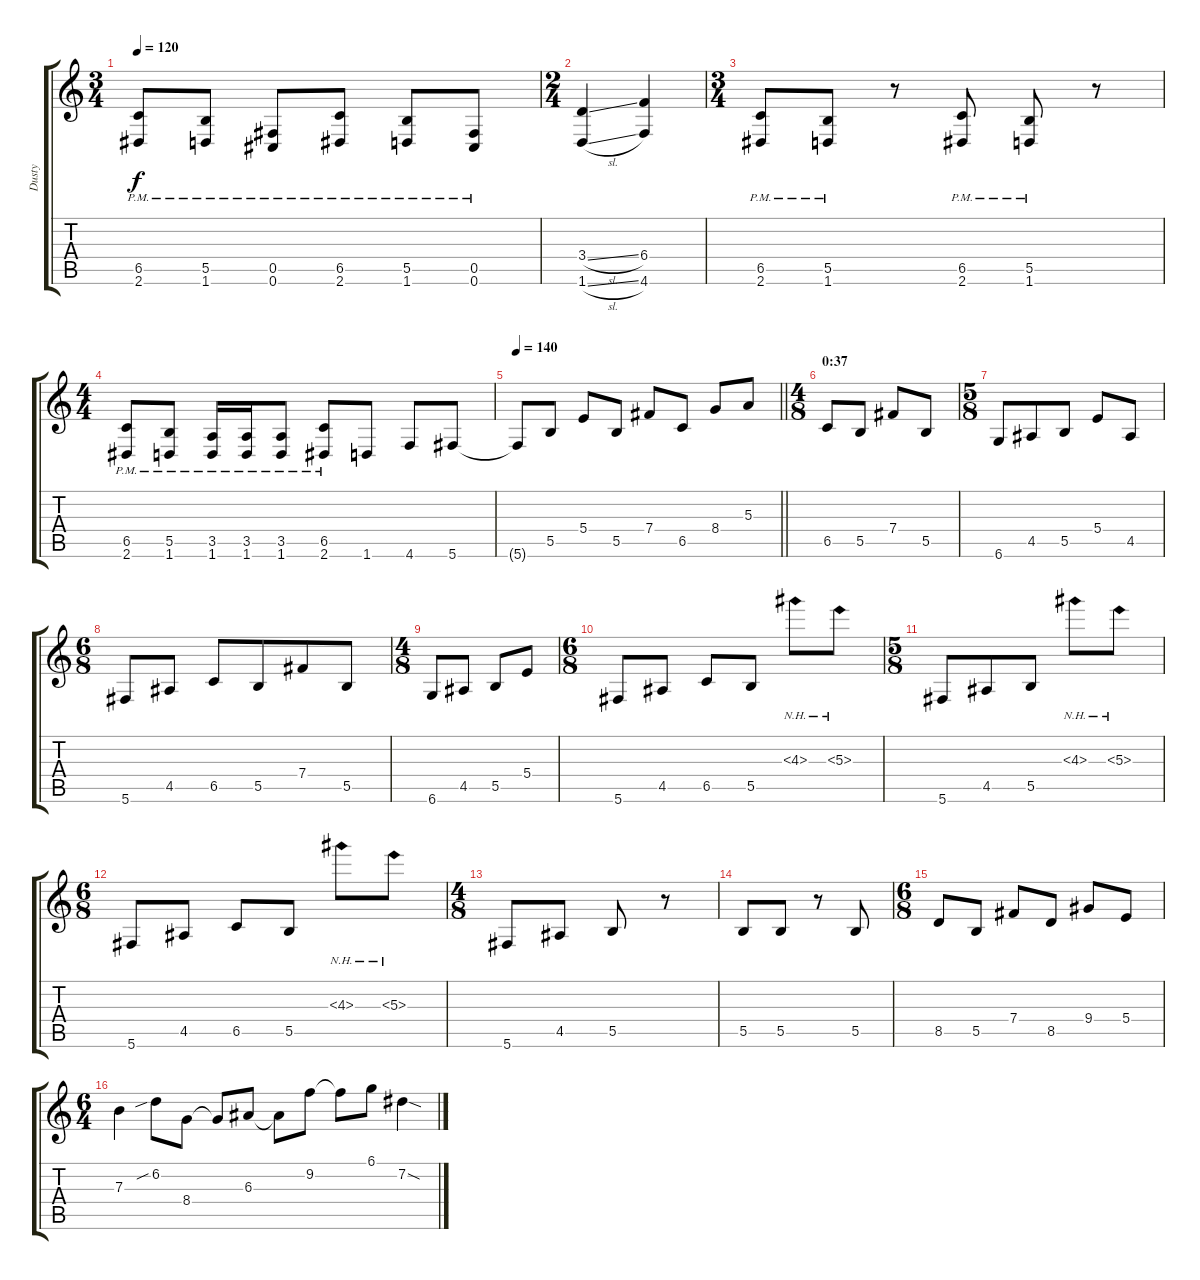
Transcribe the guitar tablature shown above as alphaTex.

\track ("Dusty" "Dusty") {instrument distortionguitar}
\staff {score tabs}
\tuning (Db4 Ab3 E3 B2 Gb2 Db2) {hide}
\ts (3 4)
\tempo 120
\clef g2
\ks c
(6.5{pm} 2.6{pm}).8{dy f} (5.5{pm} 1.6{pm}).8 (0.5{pm} 0.6{pm}).8 (6.5{pm} 2.6{pm}).8 (5.5{pm} 1.6{pm}).8 (0.5{pm} 0.6{pm}).8 |
\ts (2 4)
(3.4{sl} 1.6{sl}).4 (6.4 4.6).4 |
\ts (3 4)
(6.5{pm} 2.6{pm}).8 (5.5{pm} 1.6{pm}).8 r.8 (6.5{pm} 2.6{pm}).8 (5.5{pm} 1.6{pm}).8 r.8 |
\ts (4 4)
(6.5{pm} 2.6{pm}).8{beam merge} (5.5{pm} 1.6{pm}).8{beam split} (3.5{pm} 1.6).16 (3.5{pm} 1.6).16{beam merge} (3.5{pm} 1.6).8{beam split} (6.5{pm} 2.6{pm}).8{beam merge} 1.6.8 4.6.8 5.6.8 |
\tempo 140
\barLineRight lightlight
5.6{t}.8 5.5.8 5.4.8 5.5.8{beam split} 7.4.8{beam merge} 6.5.8{beam split} 8.4.8 5.3.8 |
\ts (4 8)
\section ("" "0:37")
6.5.8 5.5.8 7.4.8 5.5.8 |
\ts (5 8)
6.6.8 4.5.8 5.5.8 5.4.8 4.5.8 |
\ts (6 8)
5.6.8 4.5.8{beam split} 6.5.8{beam merge} 5.5.8 7.4.8 5.5.8 |
\ts (4 8)
6.6.8 4.5.8 5.5.8{beam merge} 5.4.8 |
\ts (6 8)
5.6.8 4.5.8{beam split} 6.5.8{beam merge} 5.5.8{beam split} 4.3{nh}.8 5.3{nh}.8 |
\ts (5 8)
5.6.8 4.5.8 5.5.8 4.3{nh}.8 5.3{nh}.8 |
\ts (6 8)
5.6.8 4.5.8{beam split} 6.5.8{beam merge} 5.5.8{beam split} 4.3{nh}.8 5.3{nh}.8 |
\ts (4 8)
5.6.8 4.5.8 5.5.8 r.8 |
5.5.8{beam merge} 5.5.8 r.8 5.5.8 |
\ts (6 8)
8.5.8 5.5.8{beam split} 7.4.8{beam merge} 8.5.8{beam split} 9.4.8 5.4.8 |
\ts (6 4)
7.3.4 6.2{sib}.8 8.4.8 8.4{t}.8 6.3.8 6.3{t}.8 9.2.8 9.2{t}.8 6.1.8 7.2{sod}.4
